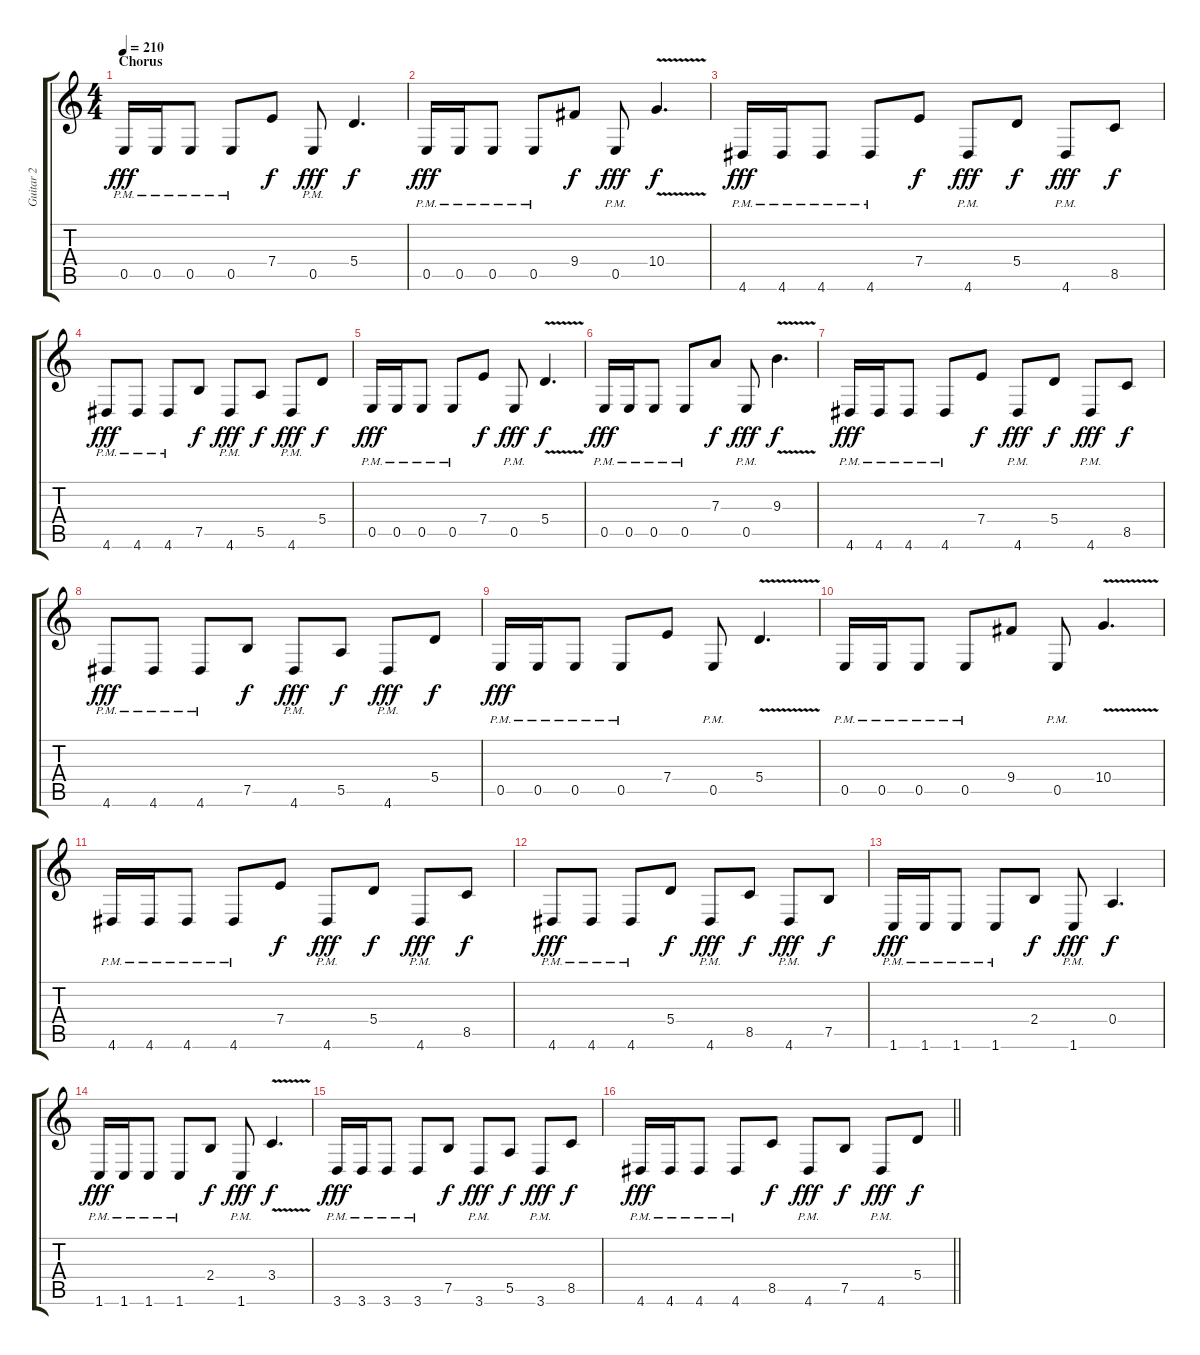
\track ("Guitar 2" "Guitar 2") {instrument distortionguitar}
\staff {score tabs}
\tuning (B3 Gb3 D3 A2 E2 B1) {hide}
\ts (4 4)
\section ("" "Chorus")
\tempo 210
\clef g2
\ks c
0.5{pm}.16{dy fff} 0.5{pm}.16 0.5{pm}.8 0.5{pm}.8 7.4.8{dy f} 0.5{pm}.8{dy fff} 5.4.4{d dy f} |
0.5{pm}.16{dy fff} 0.5{pm}.16 0.5{pm}.8 0.5{pm}.8 9.4.8{dy f} 0.5{pm}.8{dy fff} 10.4{v}.4{d dy f} |
4.6{pm}.16{dy fff} 4.6{pm}.16 4.6{pm}.8 4.6{pm}.8 7.4.8{dy f} 4.6{pm}.8{dy fff} 5.4.8{dy f} 4.6{pm}.8{dy fff} 8.5.8{dy f} |
4.6{pm}.8{dy fff} 4.6{pm}.8 4.6{pm}.8 7.5.8{dy f} 4.6{pm}.8{dy fff} 5.5.8{dy f} 4.6{pm}.8{dy fff} 5.4.8{dy f} |
0.5{pm}.16{dy fff} 0.5{pm}.16 0.5{pm}.8 0.5{pm}.8 7.4.8{dy f} 0.5{pm}.8{dy fff} 5.4{v}.4{d dy f} |
0.5{pm}.16{dy fff} 0.5{pm}.16 0.5{pm}.8 0.5{pm}.8 7.3.8{dy f} 0.5{pm}.8{dy fff} 9.3{v}.4{d dy f} |
4.6{pm}.16{dy fff} 4.6{pm}.16 4.6{pm}.8 4.6{pm}.8 7.4.8{dy f} 4.6{pm}.8{dy fff} 5.4.8{dy f} 4.6{pm}.8{dy fff} 8.5.8{dy f} |
4.6{pm}.8{dy fff} 4.6{pm}.8 4.6{pm}.8 7.5.8{dy f} 4.6{pm}.8{dy fff} 5.5.8{dy f} 4.6{pm}.8{dy fff} 5.4.8{dy f} |
0.5{pm}.16{dy fff} 0.5{pm}.16 0.5{pm}.8 0.5{pm}.8 7.4.8 0.5{pm}.8 5.4{v}.4{d} |
0.5{pm}.16 0.5{pm}.16 0.5{pm}.8 0.5{pm}.8 9.4.8 0.5{pm}.8 10.4{v}.4{d} |
4.6{pm}.16 4.6{pm}.16 4.6{pm}.8 4.6{pm}.8 7.4.8{dy f} 4.6{pm}.8{dy fff} 5.4.8{dy f} 4.6{pm}.8{dy fff} 8.5.8{dy f} |
4.6{pm}.8{dy fff} 4.6{pm}.8 4.6{pm}.8 5.4.8{dy f} 4.6{pm}.8{dy fff} 8.5.8{dy f} 4.6{pm}.8{dy fff} 7.5.8{dy f} |
1.6{pm}.16{dy fff} 1.6{pm}.16 1.6{pm}.8 1.6{pm}.8 2.4.8{dy f} 1.6{pm}.8{dy fff} 0.4.4{d dy f} |
1.6{pm}.16{dy fff} 1.6{pm}.16 1.6{pm}.8 1.6{pm}.8 2.4.8{dy f} 1.6{pm}.8{dy fff} 3.4{v}.4{d dy f} |
3.6{pm}.16{dy fff} 3.6{pm}.16 3.6{pm}.8 3.6{pm}.8 7.5.8{dy f} 3.6{pm}.8{dy fff} 5.5.8{dy f} 3.6{pm}.8{dy fff} 8.5.8{dy f} |
\barLineRight lightlight
4.6{pm}.16{dy fff} 4.6{pm}.16 4.6{pm}.8 4.6{pm}.8 8.5.8{dy f} 4.6{pm}.8{dy fff} 7.5.8{dy f} 4.6{pm}.8{dy fff} 5.4.8{dy f}
